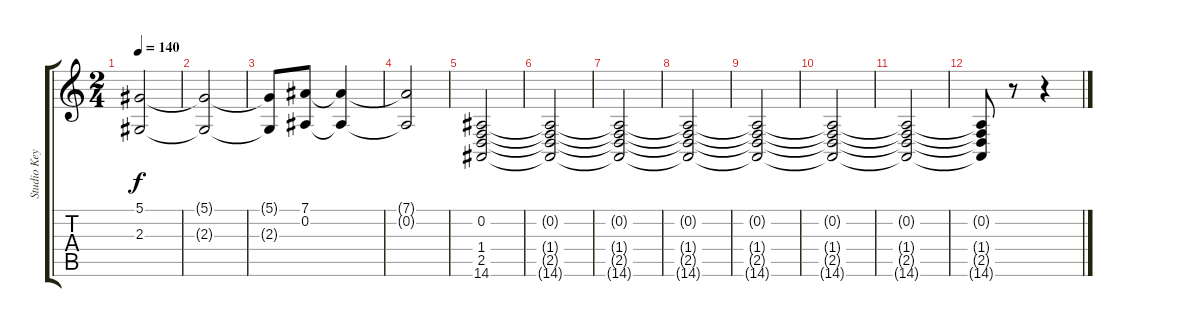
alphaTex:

\track ("Studio Keyboard" "Studio Key") {instrument stringensemble1}
\staff {score tabs}
\tuning (Eb4 Bb3 Gb3 Db3 Ab2 Eb2) {hide}
\ts (2 4)
\tempo 140
\clef g2
\ks c
(5.1 2.3).2{dy f} |
(5.1{t} 2.3{t}).2 |
(5.1{t} 2.3{t}).8 (7.1 0.2).8 (7.1{t} 0.2{t}).4 |
(7.1{t} 0.2{t}).2 |
(0.2 1.4 2.5 14.6).2 |
(0.2{t} 1.4{t} 2.5{t} 14.6{t}).2 |
(0.2{t} 1.4{t} 2.5{t} 14.6{t}).2 |
(0.2{t} 1.4{t} 2.5{t} 14.6{t}).2 |
(0.2{t} 1.4{t} 2.5{t} 14.6{t}).2 |
(0.2{t} 1.4{t} 2.5{t} 14.6{t}).2 |
(0.2{t} 1.4{t} 2.5{t} 14.6{t}).2 |
(0.2{t} 1.4{t} 2.5{t} 14.6{t}).8 r.8 r.4
